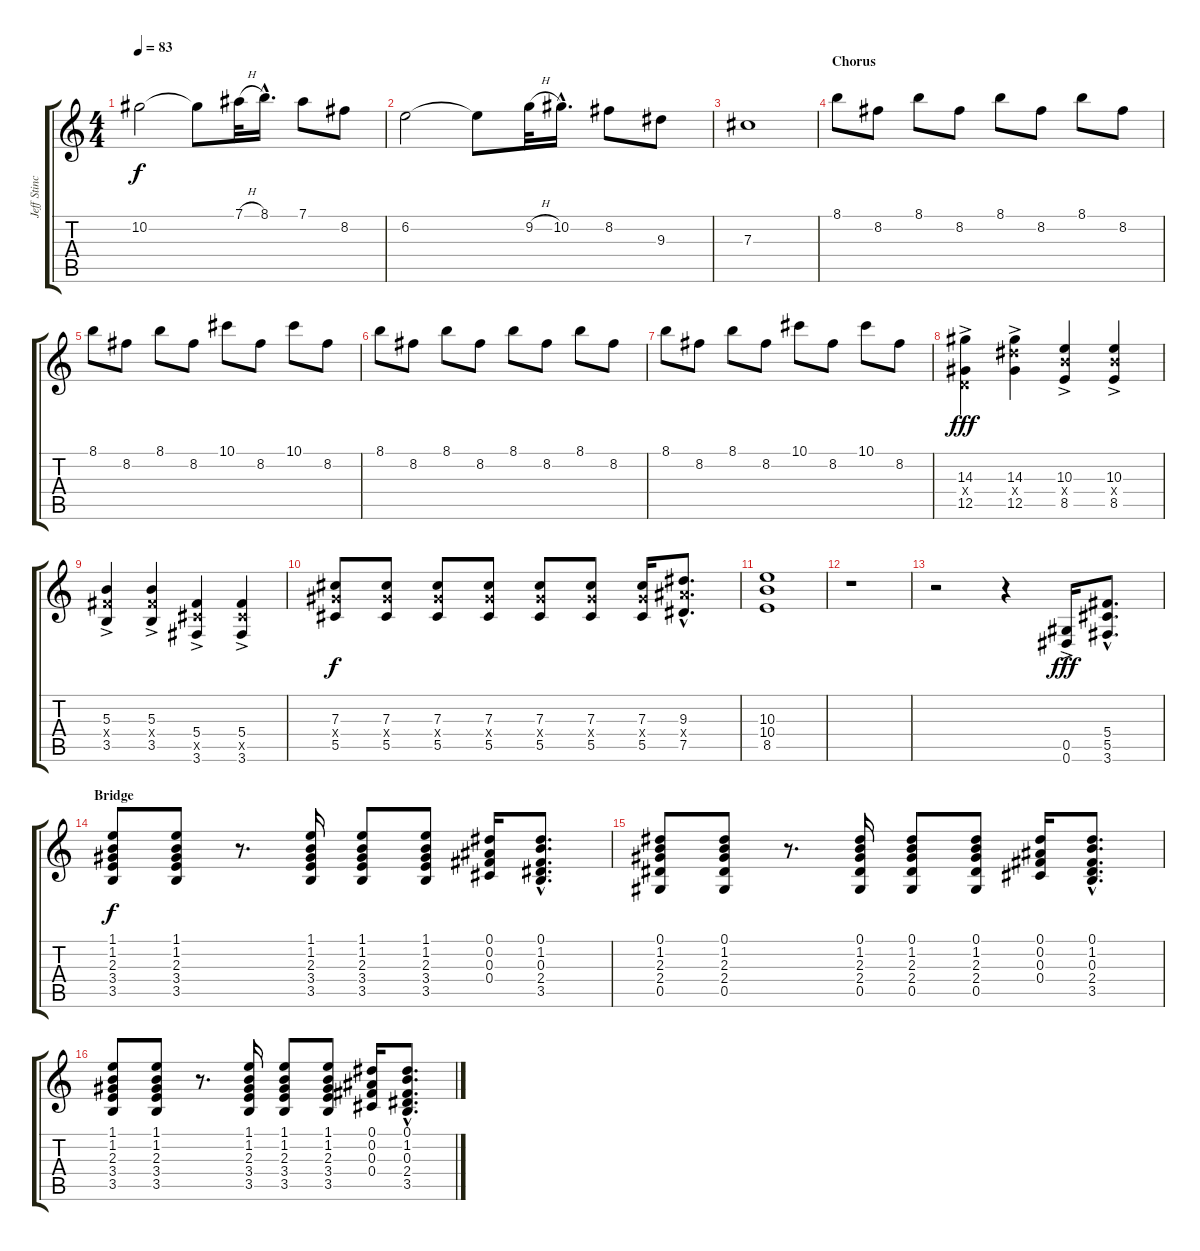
\track ("Jeff Stinco" "Jeff Stinc") {instrument acousticguitarnylon}
\staff {score tabs}
\tuning (Eb4 Bb3 Gb3 Db3 Ab2 Eb2) {hide}
\ts (4 4)
\tempo 83
\clef g2
\ks c
10.2.2{dy f} 10.2{t}.8 7.1{h}.32 8.1{hac}.16{d} 7.1.8 8.2.8 |
6.2.2 6.2{t}.8 9.2{h}.32 10.2{hac}.16{d} 8.2.8 9.3.8 |
7.3.1 |
\section ("" "Chorus")
8.1.8 8.2.8 8.1.8 8.2.8 8.1.8 8.2.8 8.1.8 8.2.8 |
8.1.8 8.2.8 8.1.8 8.2.8 10.1.8 8.2.8 10.1.8 8.2.8 |
8.1.8 8.2.8 8.1.8 8.2.8 8.1.8 8.2.8 8.1.8 8.2.8 |
8.1.8 8.2.8 8.1.8 8.2.8 10.1.8 8.2.8 10.1.8 8.2.8 |
(14.3 1.4{x} 12.5{ac}).4{dy fff} (14.3 14.4{x} 12.5{ac}).4 (10.3 10.4{x} 8.5{ac}).4 (10.3 10.4{x} 8.5{ac}).4 |
(5.3 5.4{x} 3.5{ac}).4 (5.3 5.4{x} 3.5{ac}).4 (5.4 5.5{x} 3.6{ac}).4 (5.4 5.5{x} 3.6{ac}).4 |
(7.3 7.4{x} 5.5).8{dy f} (7.3 7.4{x} 5.5).8 (7.3 7.4{x} 5.5).8 (7.3 7.4{x} 5.5).8 (7.3 7.4{x} 5.5).8 (7.3 7.4{x} 5.5).8 (7.3 7.4{x} 5.5).16 (9.3{hac} 9.4{hac x} 7.5{hac}).8{d} |
(10.3 10.4 8.5).1 |
r.1 |
r.2 r.4 (0.5{ac} 0.6{ac}).16{dy fff} (5.4{hac} 5.5{hac} 3.6{hac}).8{d} |
\section ("" "Bridge")
(1.1 1.2 2.3 3.4 3.5).8{dy f} (1.1 1.2 2.3 3.4 3.5).8 r.8{d} (1.1 1.2 2.3 3.4 3.5).16 (1.1 1.2 2.3 3.4 3.5).8 (1.1 1.2 2.3 3.4 3.5).8 (0.1 0.2 0.3 0.4).16 (0.1{hac} 1.2{hac} 0.3{hac} 2.4{hac} 3.5{hac}).8{d} |
(0.1 1.2 2.3 2.4 0.5).8 (0.1 1.2 2.3 2.4 0.5).8 r.8{d} (0.1 1.2 2.3 2.4 0.5).16 (0.1 1.2 2.3 2.4 0.5).8 (0.1 1.2 2.3 2.4 0.5).8 (0.1 0.2 0.3 0.4).16 (0.1{hac} 1.2{hac} 0.3{hac} 2.4{hac} 3.5{hac}).8{d} |
(1.1 1.2 2.3 3.4 3.5).8 (1.1 1.2 2.3 3.4 3.5).8 r.8{d} (1.1 1.2 2.3 3.4 3.5).16 (1.1 1.2 2.3 3.4 3.5).8 (1.1 1.2 2.3 3.4 3.5).8 (0.1 0.2 0.3 0.4).16 (0.1{hac} 1.2{hac} 0.3{hac} 2.4{hac} 3.5{hac}).8{d}
